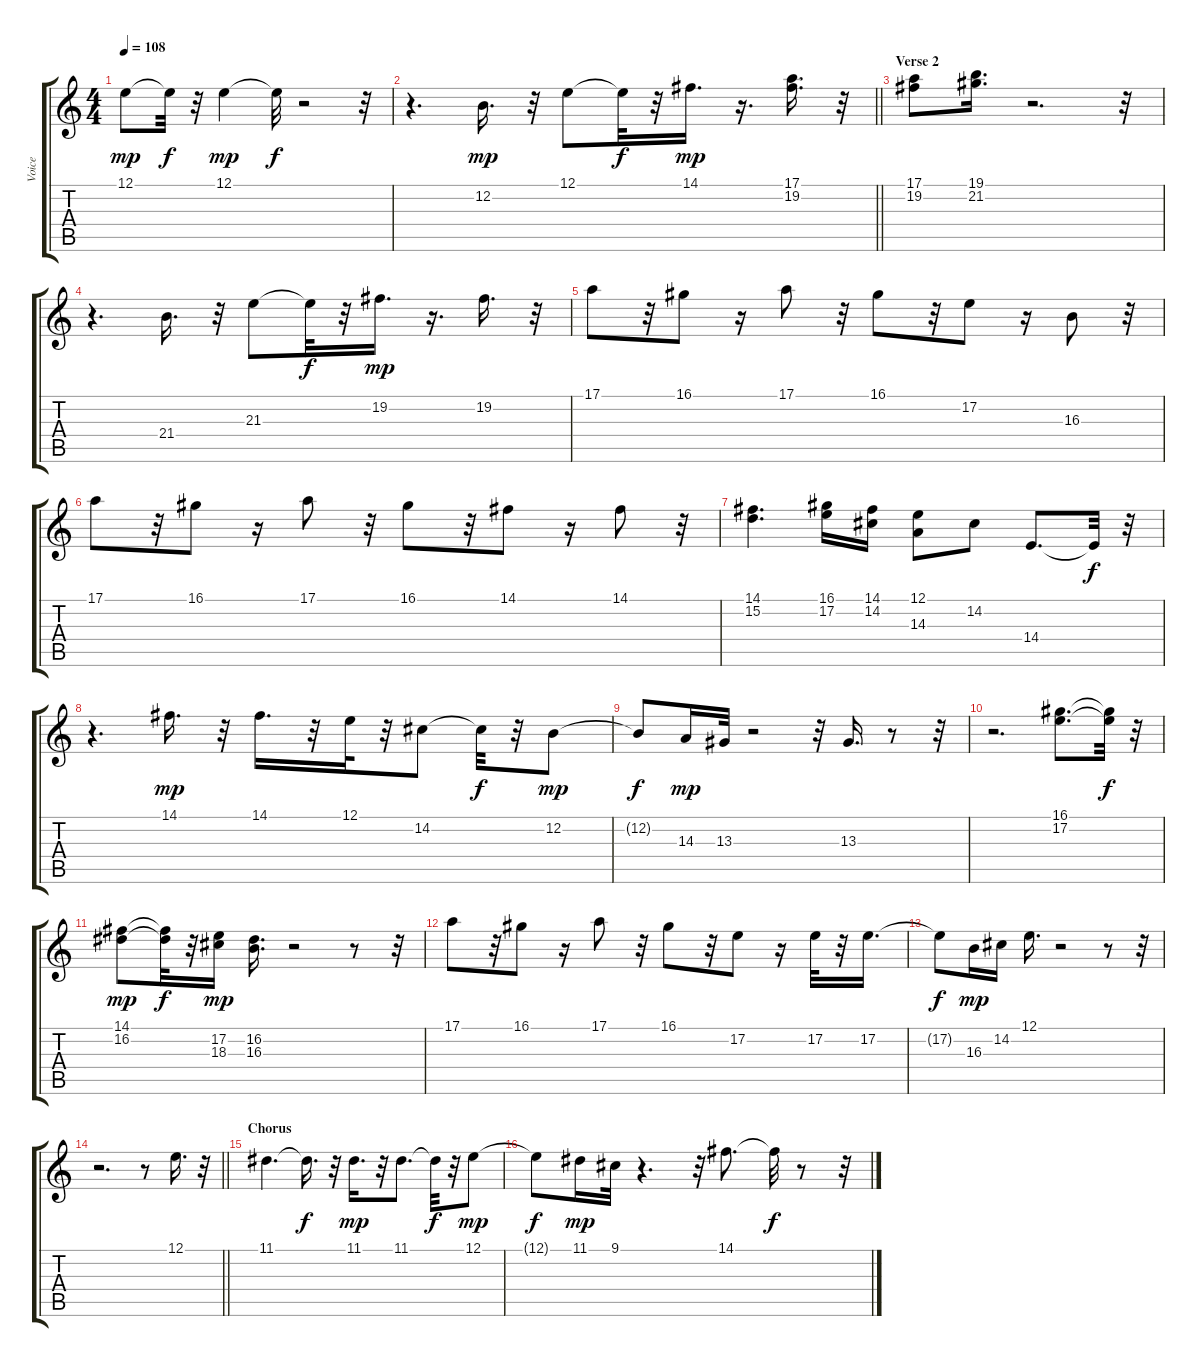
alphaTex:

\track ("Voice " "Voice ") {instrument flute}
\staff {score tabs}
\tuning (E4 B3 G3 D3 A2 E2) {hide}
\ts (4 4)
\tempo 108
\clef g2
\ks c
12.1.8{dy mp} 12.1{t}.32{dy f} r.32 12.1.4{dy mp} 12.1{t}.32{dy f} r.2 r.32 |
\barLineRight lightlight
r.4{d} 12.2.16{d dy mp} r.32 12.1.8 12.1{t}.32{dy f} r.32 14.1.16{d dy mp} r.16{d} (17.1 19.2).16{d} r.32 |
\section ("" "Verse 2")
(17.1 19.2).8 (19.1 21.2).16{d} r.2{d} r.32 |
r.4{d} 21.4.16{d} r.32 21.3.8 21.3{t}.32{dy f} r.32 19.2.16{d dy mp} r.16{d} 19.2.16{d} r.32 |
17.1.8 r.32 16.1.8 r.16 17.1.8 r.32 16.1.8 r.32 17.2.8 r.16 16.3.8 r.32 |
17.1.8 r.32 16.1.8 r.16 17.1.8 r.32 16.1.8 r.32 14.1.8 r.16 14.1.8 r.32 |
(14.1 15.2).4{d} (16.1 17.2).16 (14.1 14.2).16 (12.1 14.3).8 14.2.8 14.4.8{d} 14.4{t}.32{dy f} r.32 |
r.4{d} 14.1.16{d dy mp} r.32 14.1.16{d} r.32 12.1.32 r.32 14.2.8 14.2{t}.32{dy f} r.32 12.2.8{dy mp} |
12.2{t}.8{dy f} 14.3.16{dy mp} 13.3.32 r.2 r.32 13.3.16{d} r.8 r.32 |
r.2{d} (16.1 17.2).8{d} (16.1{t} 17.2{t}).32{dy f} r.32 |
(14.1 16.2).8{dy mp} (14.1{t} 16.2{t}).32{dy f} r.32 (17.2 18.3).16{dy mp} (16.2 16.3).16{d} r.2 r.8 r.32 |
17.1.8 r.32 16.1.8 r.16 17.1.8 r.32 16.1.8 r.32 17.2.8 r.16 17.2.32 r.32 17.2.16{d} |
17.2{t}.8{dy f} 16.3.16{dy mp} 14.2.16 12.1.16{d} r.2 r.8 r.32 |
\barLineRight lightlight
r.2{d} r.8 12.1.16{d} r.32 |
\section ("" "Chorus")
11.1.4{d} 11.1{t}.16{d dy f} r.32 11.1.16{d dy mp} r.32 11.1.8{d} 11.1{t}.32{dy f} r.32 12.1.8{dy mp} |
12.1{t}.8{dy f} 11.1.16{dy mp} 9.1.32 r.4{d} r.32 14.1.8{d} 14.1{t}.32{dy f} r.8 r.32
